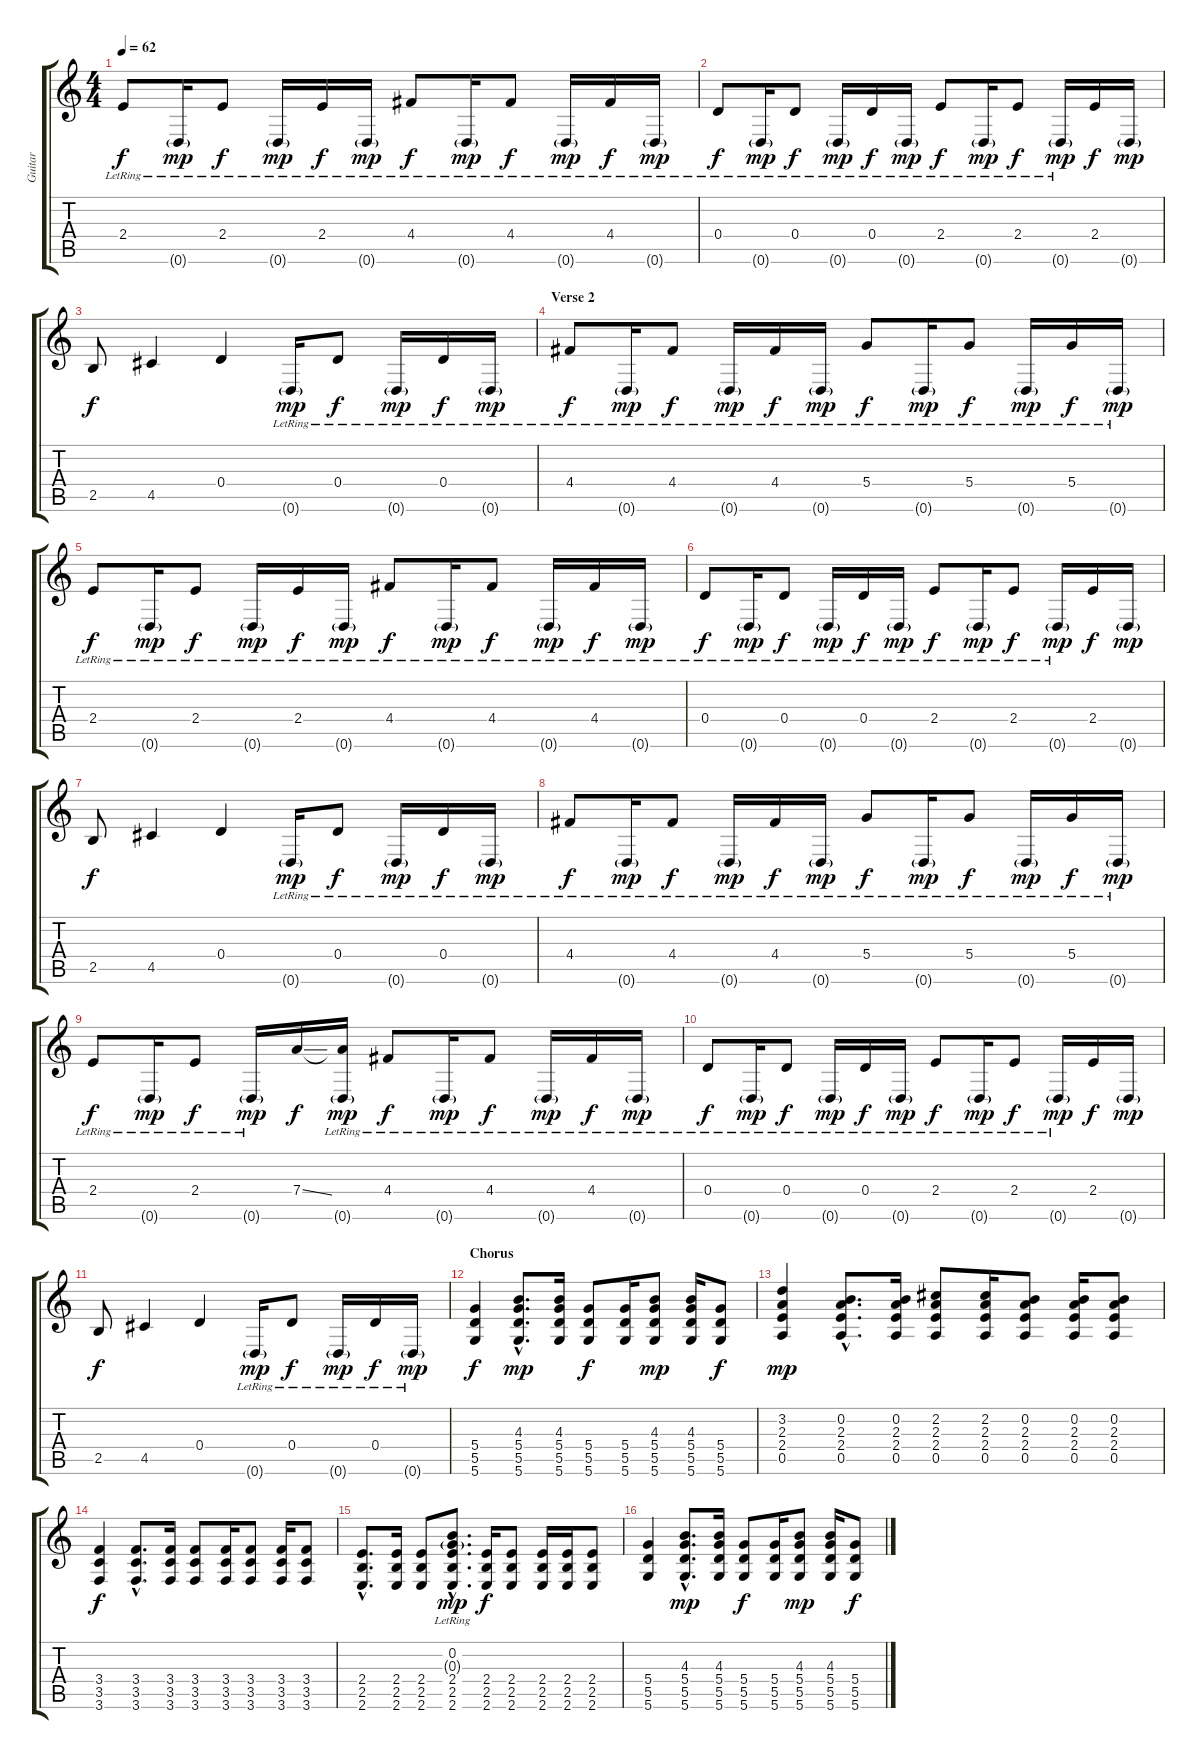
\track ("Guitar" "Guitar") {instrument electricguitarjazz}
\staff {score tabs}
\tuning (E4 B3 G3 D3 A2 D2) {hide}
\ts (4 4)
\tempo 62
\clef g2
\ks c
2.4{lr}.8{dy f} 0.6{g lr}.16{dy mp} 2.4{lr}.8{dy f} 0.6{g lr}.16{dy mp} 2.4{lr}.16{dy f} 0.6{g lr}.16{dy mp} 4.4{lr}.8{dy f} 0.6{g lr}.16{dy mp} 4.4{lr}.8{dy f} 0.6{g lr}.16{dy mp} 4.4{lr}.16{dy f} 0.6{g lr}.16{dy mp} |
0.4{lr}.8{dy f} 0.6{g lr}.16{dy mp} 0.4{lr}.8{dy f} 0.6{g lr}.16{dy mp} 0.4{lr}.16{dy f} 0.6{g lr}.16{dy mp} 2.4{lr}.8{dy f} 0.6{g lr}.16{dy mp} 2.4{lr}.8{dy f} 0.6{g lr}.16{dy mp} 2.4.16{dy f} 0.6{g}.16{dy mp} |
2.5.8{dy f} 4.5.4 0.4.4 0.6{g lr}.16{dy mp} 0.4{lr}.8{dy f} 0.6{g lr}.16{dy mp} 0.4{lr}.16{dy f} 0.6{g lr}.16{dy mp} |
\section ("" "Verse 2")
4.4{lr}.8{dy f} 0.6{g lr}.16{dy mp} 4.4{lr}.8{dy f} 0.6{g lr}.16{dy mp} 4.4{lr}.16{dy f} 0.6{g lr}.16{dy mp} 5.4{lr}.8{dy f} 0.6{g lr}.16{dy mp} 5.4{lr}.8{dy f} 0.6{g lr}.16{dy mp} 5.4{lr}.16{dy f} 0.6{g lr}.16{dy mp} |
2.4{lr}.8{dy f} 0.6{g lr}.16{dy mp} 2.4{lr}.8{dy f} 0.6{g lr}.16{dy mp} 2.4{lr}.16{dy f} 0.6{g lr}.16{dy mp} 4.4{lr}.8{dy f} 0.6{g lr}.16{dy mp} 4.4{lr}.8{dy f} 0.6{g lr}.16{dy mp} 4.4{lr}.16{dy f} 0.6{g lr}.16{dy mp} |
0.4{lr}.8{dy f} 0.6{g lr}.16{dy mp} 0.4{lr}.8{dy f} 0.6{g lr}.16{dy mp} 0.4{lr}.16{dy f} 0.6{g lr}.16{dy mp} 2.4{lr}.8{dy f} 0.6{g lr}.16{dy mp} 2.4{lr}.8{dy f} 0.6{g lr}.16{dy mp} 2.4.16{dy f} 0.6{g}.16{dy mp} |
2.5.8{dy f} 4.5.4 0.4.4 0.6{g lr}.16{dy mp} 0.4{lr}.8{dy f} 0.6{g lr}.16{dy mp} 0.4{lr}.16{dy f} 0.6{g lr}.16{dy mp} |
4.4{lr}.8{dy f} 0.6{g lr}.16{dy mp} 4.4{lr}.8{dy f} 0.6{g lr}.16{dy mp} 4.4{lr}.16{dy f} 0.6{g lr}.16{dy mp} 5.4{lr}.8{dy f} 0.6{g lr}.16{dy mp} 5.4{lr}.8{dy f} 0.6{g lr}.16{dy mp} 5.4{lr}.16{dy f} 0.6{g lr}.16{dy mp} |
2.4{lr}.8{dy f} 0.6{g lr}.16{dy mp} 2.4{lr}.8{dy f} 0.6{g lr}.16{dy mp} 7.4{ss}.16{dy f} (7.4{t} 0.6{g lr}).16{dy mp} 4.4{lr}.8{dy f} 0.6{g lr}.16{dy mp} 4.4{lr}.8{dy f} 0.6{g lr}.16{dy mp} 4.4{lr}.16{dy f} 0.6{g lr}.16{dy mp} |
0.4{lr}.8{dy f} 0.6{g lr}.16{dy mp} 0.4{lr}.8{dy f} 0.6{g lr}.16{dy mp} 0.4{lr}.16{dy f} 0.6{g lr}.16{dy mp} 2.4{lr}.8{dy f} 0.6{g lr}.16{dy mp} 2.4{lr}.8{dy f} 0.6{g lr}.16{dy mp} 2.4.16{dy f} 0.6{g}.16{dy mp} |
2.5.8{dy f} 4.5.4 0.4.4 0.6{g lr}.16{dy mp} 0.4{lr}.8{dy f} 0.6{g lr}.16{dy mp} 0.4{lr}.16{dy f} 0.6{g lr}.16{dy mp} |
\section ("" "Chorus")
(5.4 5.5 5.6).4{dy f} (4.3{hac} 5.4{hac} 5.5{hac} 5.6{hac}).8{d dy mp} (4.3 5.4 5.5 5.6).16 (5.4 5.5 5.6).8{dy f} (5.4 5.5 5.6).16 (4.3 5.4 5.5 5.6).8{dy mp} (4.3 5.4 5.5 5.6).16 (5.4 5.5 5.6).8{dy f} |
(3.2 2.3 2.4 0.5).4{dy mp} (0.2{hac} 2.3{hac} 2.4{hac} 0.5{hac}).8{d} (0.2 2.3 2.4 0.5).16 (2.2 2.3 2.4 0.5).8 (2.2 2.3 2.4 0.5).16 (0.2 2.3 2.4 0.5).8 (0.2 2.3 2.4 0.5).16 (0.2 2.3 2.4 0.5).8 |
(3.4 3.5 3.6).4{dy f} (3.4{hac} 3.5{hac} 3.6{hac}).8{d} (3.4 3.5 3.6).16 (3.4 3.5 3.6).8 (3.4 3.5 3.6).16 (3.4 3.5 3.6).8 (3.4 3.5 3.6).16 (3.4 3.5 3.6).8 |
(2.4{hac} 2.5{hac} 2.6{hac}).8{d} (2.4 2.5 2.6).16 (2.4 2.5 2.6).8 (0.2{hac lr} 0.3{g hac lr} 2.4{hac} 2.5{hac} 2.6{hac}).8{d dy mp} (2.4 2.5 2.6).16{dy f} (2.4 2.5 2.6).8 (2.4 2.5 2.6).16 (2.4 2.5 2.6).16 (2.4 2.5 2.6).8 |
(5.4 5.5 5.6).4 (4.3{hac} 5.4{hac} 5.5{hac} 5.6{hac}).8{d dy mp} (4.3 5.4 5.5 5.6).16 (5.4 5.5 5.6).8{dy f} (5.4 5.5 5.6).16 (4.3 5.4 5.5 5.6).8{dy mp} (4.3 5.4 5.5 5.6).16 (5.4 5.5 5.6).8{dy f}
